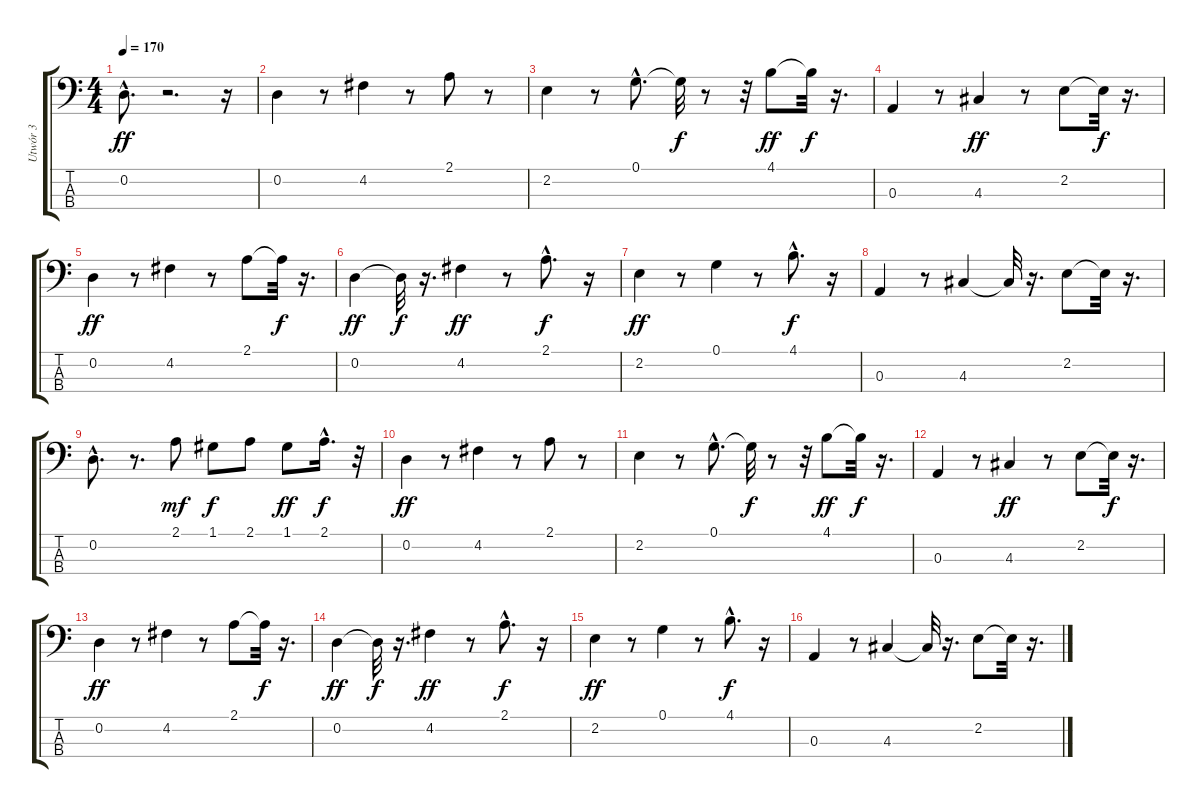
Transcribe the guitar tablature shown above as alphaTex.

\track ("Utwór 3" "Utwór 3") {instrument electricbassfinger}
\staff {score tabs}
\tuning (G2 D2 A1 E1) {hide}
\ts (4 4)
\tempo 170
\clef f4
\ks c
0.2{hac}.8{d dy ff} r.2{d} r.16 |
0.2.4 r.8 4.2.4 r.8 2.1.8 r.8 |
2.2.4 r.8 0.1{hac}.8{d} 0.1{t}.32{dy f} r.8 r.32 4.1.8{dy ff} 4.1{t}.32{dy f} r.16{d} |
0.3.4 r.8 4.3.4{dy ff} r.8 2.2.8 2.2{t}.32{dy f} r.16{d} |
0.2.4{dy ff} r.8 4.2.4 r.8 2.1.8 2.1{t}.32{dy f} r.16{d} |
0.2.4{dy ff} 0.2{t}.32{dy f} r.16{d} 4.2.4{dy ff} r.8 2.1{hac}.8{d dy f} r.16 |
2.2.4{dy ff} r.8 0.1.4 r.8 4.1{hac}.8{d dy f} r.16 |
0.3.4 r.8 4.3.4 4.3{t}.32 r.16{d} 2.2.8 2.2{t}.32 r.16{d} |
0.2{hac}.8{d} r.8{d} 2.1.8{dy mf} 1.1.8{dy f} 2.1.8 1.1.8{dy ff} 2.1{hac}.16{d dy f} r.32 |
0.2.4{dy ff} r.8 4.2.4 r.8 2.1.8 r.8 |
2.2.4 r.8 0.1{hac}.8{d} 0.1{t}.32{dy f} r.8 r.32 4.1.8{dy ff} 4.1{t}.32{dy f} r.16{d} |
0.3.4 r.8 4.3.4{dy ff} r.8 2.2.8 2.2{t}.32{dy f} r.16{d} |
0.2.4{dy ff} r.8 4.2.4 r.8 2.1.8 2.1{t}.32{dy f} r.16{d} |
0.2.4{dy ff} 0.2{t}.32{dy f} r.16{d} 4.2.4{dy ff} r.8 2.1{hac}.8{d dy f} r.16 |
2.2.4{dy ff} r.8 0.1.4 r.8 4.1{hac}.8{d dy f} r.16 |
0.3.4 r.8 4.3.4 4.3{t}.32 r.16{d} 2.2.8 2.2{t}.32 r.16{d}
